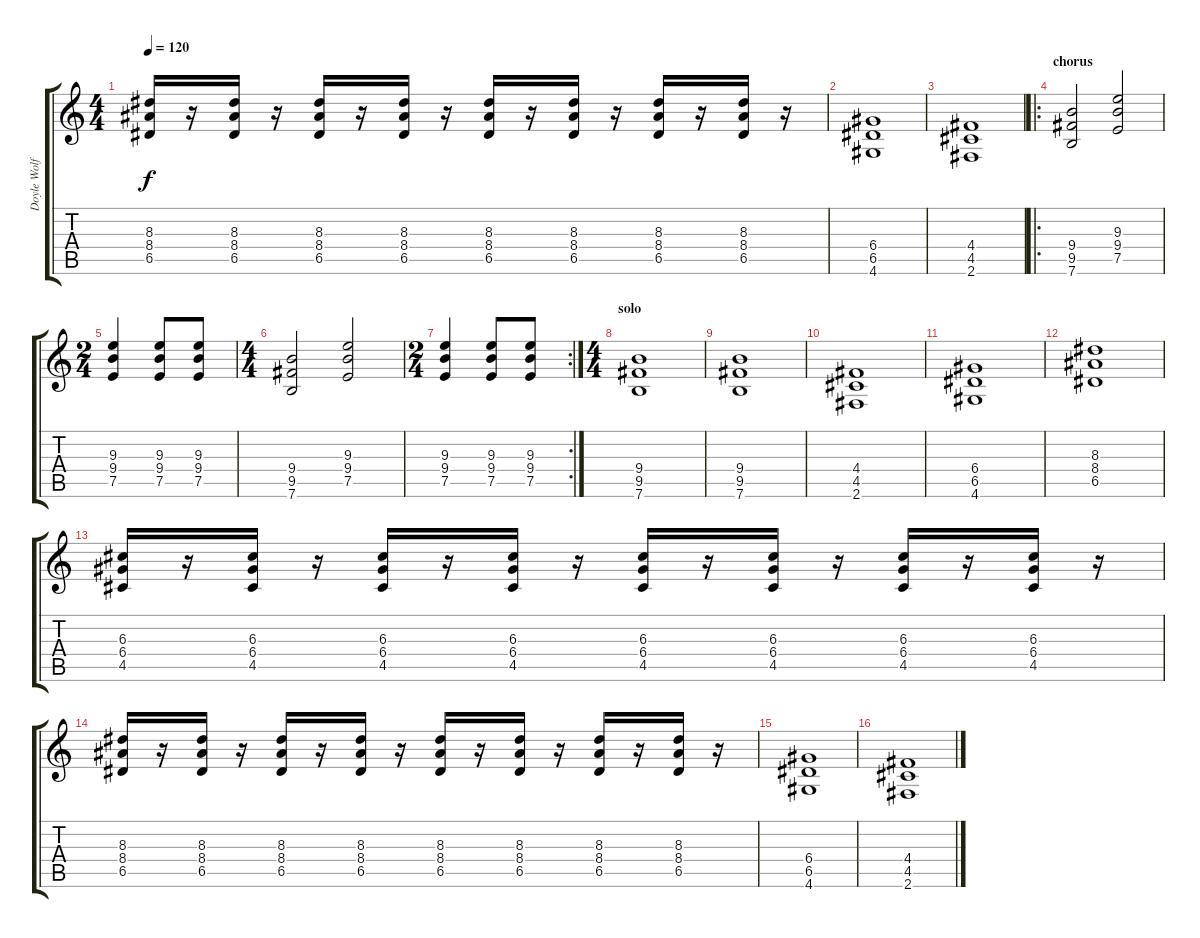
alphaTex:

\track ("Doyle Wolfgang" "Doyle Wolf") {instrument distortionguitar}
\staff {score tabs}
\tuning (E4 B3 G3 D3 A2 E2) {hide}
\ts (4 4)
\tempo 120
\clef g2
\ks c
(8.3 8.4 6.5).16{dy f} r.16 (8.3 8.4 6.5).16 r.16 (8.3 8.4 6.5).16 r.16 (8.3 8.4 6.5).16 r.16 (8.3 8.4 6.5).16 r.16 (8.3 8.4 6.5).16 r.16 (8.3 8.4 6.5).16 r.16 (8.3 8.4 6.5).16 r.16 |
(6.4 6.5 4.6).1 |
(4.4 4.5 2.6).1 |
\ro
\section ("" "chorus")
(9.4 9.5 7.6).2 (9.3 9.4 7.5).2 |
\ts (2 4)
(9.3 9.4 7.5).4 (9.3 9.4 7.5).8 (9.3 9.4 7.5).8 |
\ts (4 4)
(9.4 9.5 7.6).2 (9.3 9.4 7.5).2 |
\rc 2
\ts (2 4)
(9.3 9.4 7.5).4 (9.3 9.4 7.5).8 (9.3 9.4 7.5).8 |
\ts (4 4)
\section ("" "solo")
(9.4 9.5 7.6).1{balance 8} |
(9.4 9.5 7.6).1 |
(4.4 4.5 2.6).1 |
(6.4 6.5 4.6).1 |
(8.3 8.4 6.5).1 |
(6.3 6.4 4.5).16 r.16 (6.3 6.4 4.5).16 r.16 (6.3 6.4 4.5).16 r.16 (6.3 6.4 4.5).16 r.16 (6.3 6.4 4.5).16 r.16 (6.3 6.4 4.5).16 r.16 (6.3 6.4 4.5).16 r.16 (6.3 6.4 4.5).16 r.16 |
(8.3 8.4 6.5).16 r.16 (8.3 8.4 6.5).16 r.16 (8.3 8.4 6.5).16 r.16 (8.3 8.4 6.5).16 r.16 (8.3 8.4 6.5).16 r.16 (8.3 8.4 6.5).16 r.16 (8.3 8.4 6.5).16 r.16 (8.3 8.4 6.5).16 r.16 |
(6.4 6.5 4.6).1 |
(4.4 4.5 2.6).1
